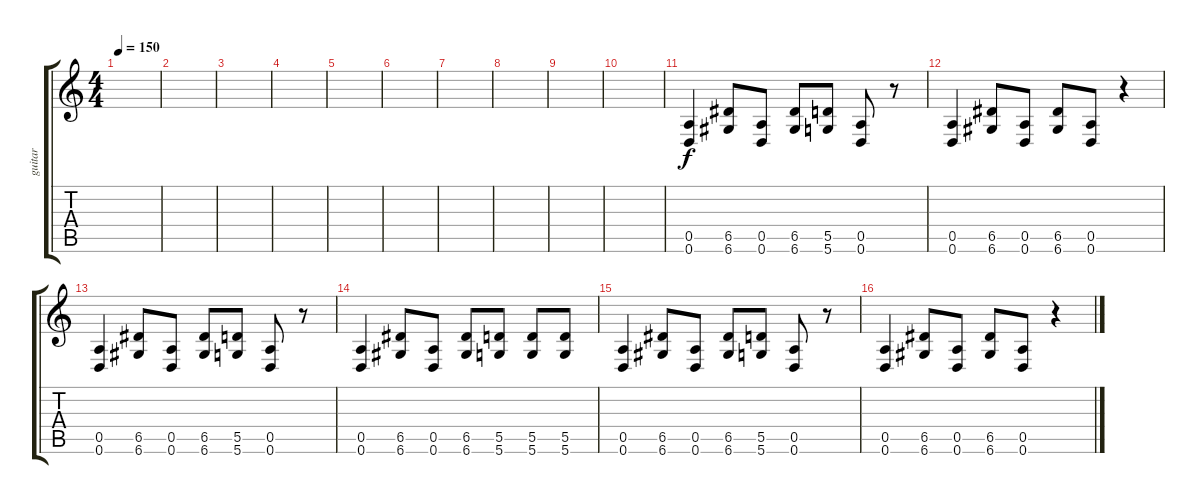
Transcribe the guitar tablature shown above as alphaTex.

\track ("guitar" "guitar") {instrument overdrivenguitar}
\staff {score tabs}
\tuning (E4 B3 G3 D3 A2 D2) {hide}
\ts (4 4)
\tempo 150
\clef g2
\ks c
|
|
|
|
|
|
|
|
|
|
(0.5 0.6).4 (6.5 6.6).8 (0.5 0.6).8 (6.5 6.6).8 (5.5 5.6).8 (0.5 0.6).8 r.8 |
(0.5 0.6).4 (6.5 6.6).8 (0.5 0.6).8 (6.5 6.6).8 (0.5 0.6).8 r.4 |
(0.5 0.6).4 (6.5 6.6).8 (0.5 0.6).8 (6.5 6.6).8 (5.5 5.6).8 (0.5 0.6).8 r.8 |
(0.5 0.6).4 (6.5 6.6).8 (0.5 0.6).8 (6.5 6.6).8 (5.5 5.6).8 (5.5 5.6).8 (5.5 5.6).8 |
(0.5 0.6).4 (6.5 6.6).8 (0.5 0.6).8 (6.5 6.6).8 (5.5 5.6).8 (0.5 0.6).8 r.8 |
(0.5 0.6).4 (6.5 6.6).8 (0.5 0.6).8 (6.5 6.6).8 (0.5 0.6).8 r.4
